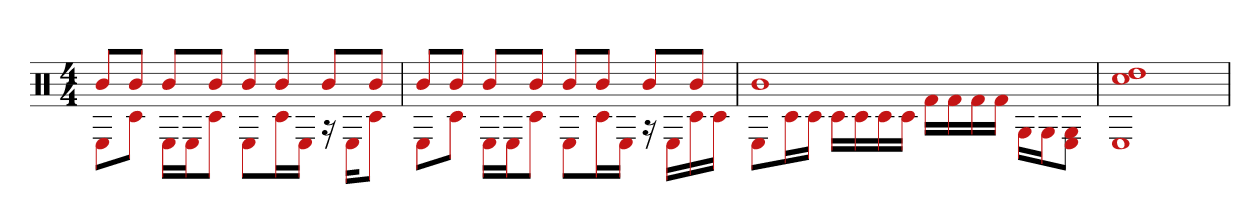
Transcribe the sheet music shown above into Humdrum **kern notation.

**kern
*part1
*staff1
*clefX
*k[]
*M4/4
=1
*^
8bL	8EL
8bJ	8c#J
8bL	16ELL
.	16EJ
8bJ	8c#J
8bL	8EL
8bJ	16c#L
.	16EJJ
8bL	16r
.	16EKL
8bJ	8c#J
=2	=2
8bL	8EL
8bJ	8c#J
8bL	16ELL
.	16EJ
8bJ	8c#J
8bL	8EL
8bJ	16c#L
.	16EJJ
8bL	16r
.	16ELL
8bJ	16c#
.	16c#JJ
=3	=3
1b	8EL
.	16c#L
.	16c#JJ
.	16c#LL
.	16c#
.	16c#
.	16c#JJ
.	16f#LL
.	16f#
.	16f#
.	16f#JJ
.	16GLL
.	16GJ
.	8G 8EJ
=4	=4
1dd 1cc#	1E
*v	*v
=
*-
